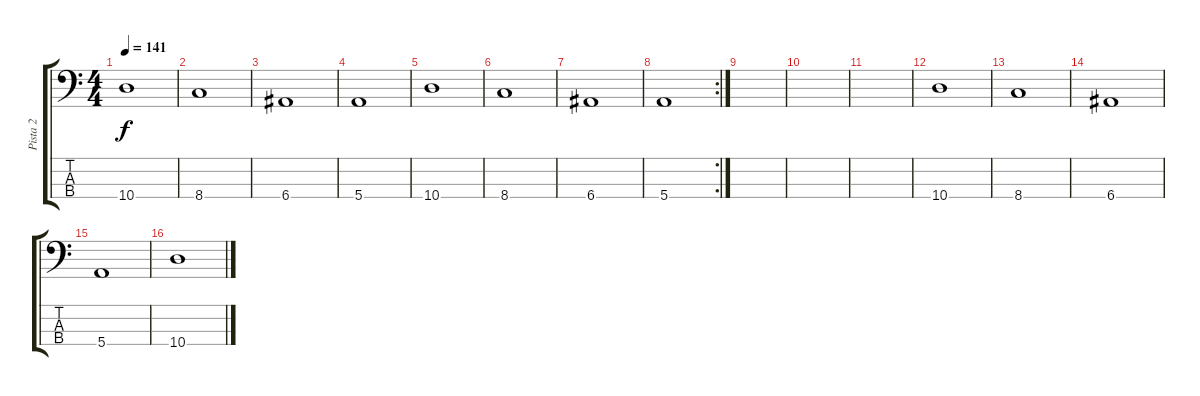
\track ("Pista 2" "Pista 2") {instrument electricbassfinger}
\staff {score tabs}
\tuning (G2 D2 A1 E1) {hide}
\ts (4 4)
\tempo 141
\clef f4
\ks c
10.4.1{dy f} |
8.4.1 |
6.4.1 |
5.4.1 |
10.4.1 |
8.4.1 |
6.4.1 |
\rc 2
5.4.1 |
|
|
|
10.4.1 |
8.4.1 |
6.4.1 |
5.4.1 |
10.4.1
